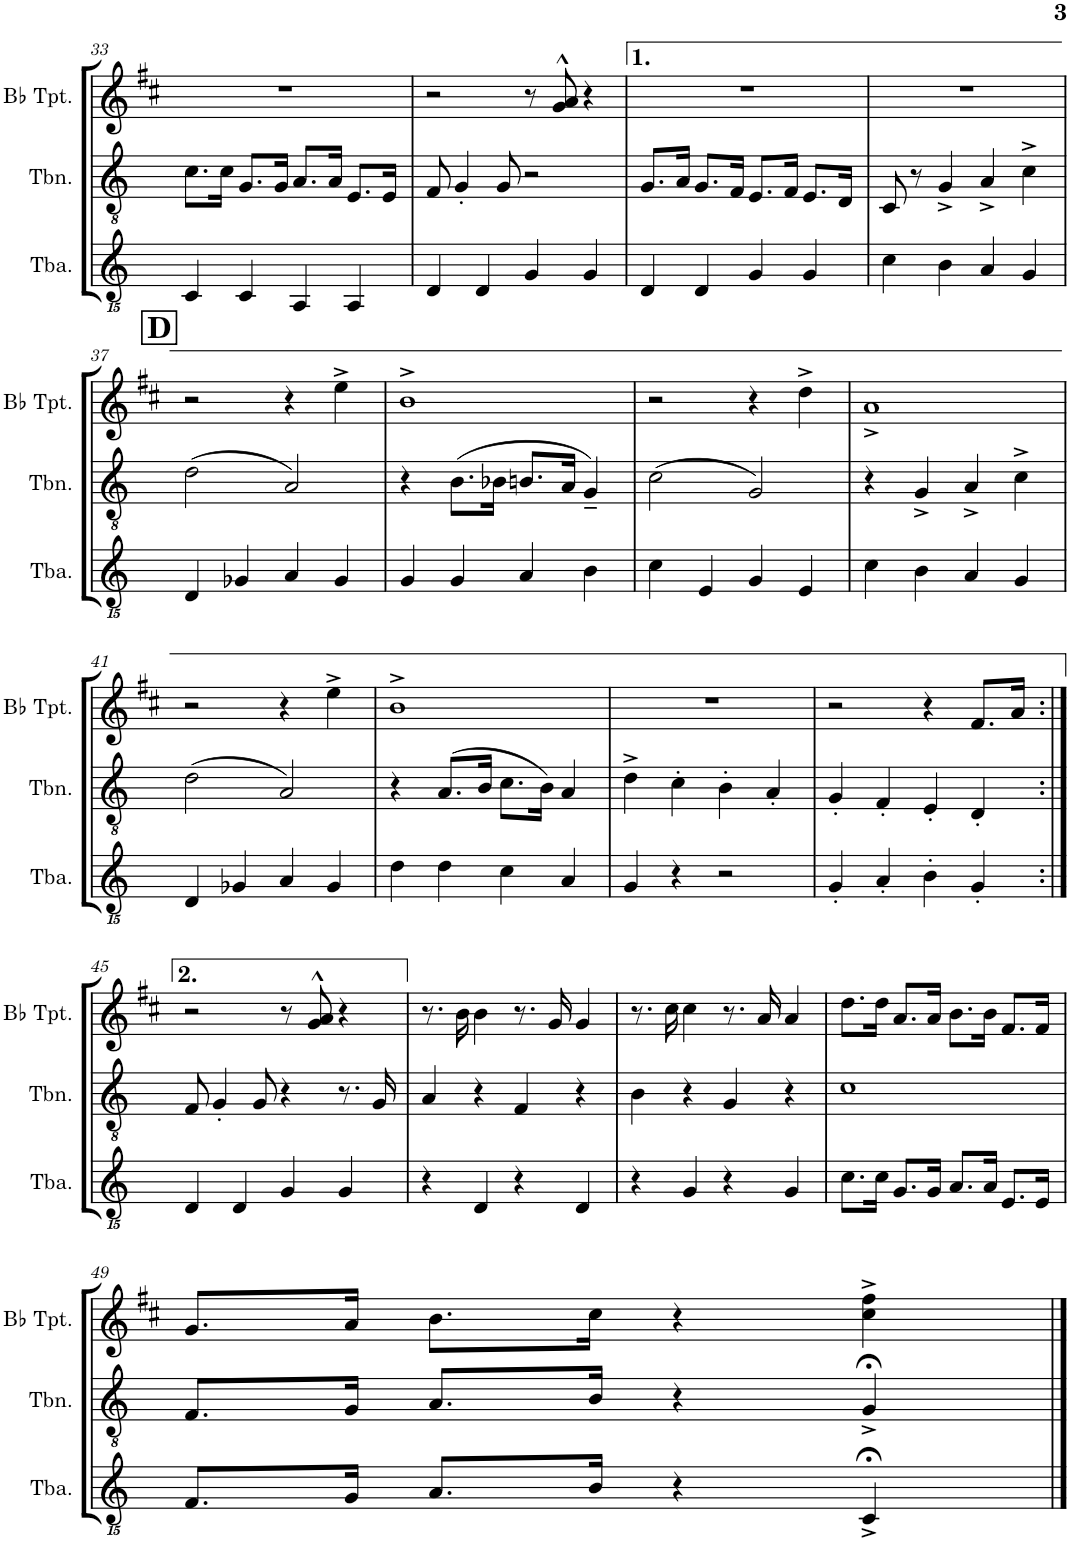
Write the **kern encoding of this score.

**kern	**kern	**kern
*part3	*part2	*part1
*staff3	*staff2	*staff1
*I"Tuba	*I"Trombone	*I"Bb Trumpet
*I'Tba.	*I'Tbn.	*I'Bb Tpt.
!!LO:PB:g=z
*clefGvv2	*clefGv2	*clefG2
*	*	*Trd1c2
*k[]	*k[]	*k[f#c#]
*M4/4	*M4/4	*M4/4
=33	=33	=33
4CC/	8.c\L	1r
.	16c\Jk	.
4CC/	8.G/L	.
.	16G/Jk	.
4AAA/	8.A/L	.
.	16A/Jk	.
4AAA/	8.E/L	.
.	16E/Jk	.
=34	=34	=34
4DD/	8F/	2r
.	4G'/	.
4DD/	.	.
.	8G/	.
4GG/	2r	8r
.	.	8g/^^ 8a/^^
4GG/	.	4r
=35	=35	=35
4DD/	8.G/L	1r
.	16A/Jk	.
4DD/	8.G/L	.
.	16F/Jk	.
4GG/	8.E/L	.
.	16F/Jk	.
4GG/	8.E/L	.
.	16D/Jk	.
=36	=36	=36
4C\	8C/	1r
.	8r	.
4BB\	4G^/	.
4AA/	4A^/	.
4GG/	4c^\	.
!!LO:LB:g=z
!!LO:REH:place=s1:a:B:cj:fs=14:t=D
=37	=37	=37
4DD/	(2d\	2r
4GG-X/	.	.
4AA/	2A/)	4r
4GG-/	.	4ee^\
=38	=38	=38
4GG/	4r	1b^
4GG/	(8.B\L	.
.	16B-X\Jk	.
4AA/	8.Bn/L	.
.	16A/Jk	.
4BB\	4G~/)	.
=39	=39	=39
4C\	(2c\	2r
4EE/	.	.
4GG/	2G/)	4r
4EE/	.	4dd^\
=40	=40	=40
4C\	4r	1a^
4BB\	4G^/	.
4AA/	4A^/	.
4GG/	4c^\	.
!!LO:LB:g=z
=41	=41	=41
4DD/	(2d\	2r
4GG-X/	.	.
4AA/	2A/)	4r
4GG-/	.	4ee^\
=42	=42	=42
4D\	4r	1b^
4D\	(8.A/L	.
.	16B/Jk	.
4C\	8.c\L	.
.	16B\Jk)	.
4AA/	4A/	.
=43	=43	=43
4GG/	4d^\	1r
4r	4c'\	.
2r	4B'\	.
.	4A'/	.
=44	=44	=44
4GG'/	4G'/	2r
4AA'/	4F'/	.
4BB'\	4E'/	4r
4GG'/	4D'/	8.f#/L
.	.	16a/Jk
!!LO:LB:g=z
=45:|!	=45:|!	=45:|!
4DD/	8F/	2r
.	4G'/	.
4DD/	.	.
.	8G/	.
4GG/	4r	8r
.	.	8g/^^ 8a/^^
4GG/	8.r	4r
.	16G/	.
=46	=46	=46
4r	4A/	8.r
.	.	16b\
4DD/	4r	4b\
4r	4F/	8.r
.	.	16g/
4DD/	4r	4g/
=47	=47	=47
4r	4B\	8.r
.	.	16cc#\
4GG/	4r	4cc#\
4r	4G/	8.r
.	.	16a/
4GG/	4r	4a/
=48	=48	=48
8.C\L	1c	8.dd\L
16C\Jk	.	16dd\Jk
8.GG/L	.	8.a/L
16GG/Jk	.	16a/Jk
8.AA/L	.	8.b\L
16AA/Jk	.	16b\Jk
8.EE/L	.	8.f#/L
16EE/Jk	.	16f#/Jk
!!LO:LB:g=z
=49	=49	=49
8.FF/L	8.F/L	8.g/L
16GG/Jk	16G/Jk	16a/Jk
8.AA/L	8.A/L	8.b\L
16BB/Jk	16B/Jk	16cc#\Jk
4r	4r	4r
4CC;<^/	4G;<^/	4cc#\^ 4ff#\^
==	==	==
*-	*-	*-
